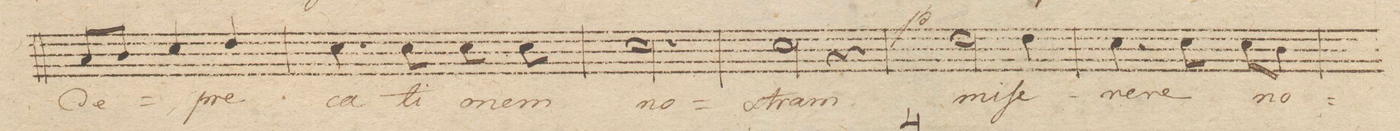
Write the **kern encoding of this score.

**kern	**text	**dynam
*I"Tenore Solo	*	*
*clefC4	*	*
*k[b-e-a-]	*	*
*M3/4	*	*
8G/L	De-	.
8A-/J	.	.
4B-/	.	.
4c/	-pre-	.
=56	=56	=56
4.B-\	-ca-	.
8B-\	-ti-	.
8B-\	-o-	.
8B-\	-nem	.
=57	=57	=57
2.B-\	no-	.
=58	=58	=58
2B-\	-stram	.
4r	.	.
=59	=59	=59
2c\	mi-	p
4c\	-se-	.
=60	=60	=60
4.B-\	-rere	.
8B-\	.	.
8B-\L	no-	.
8A-\J	.	.
=61	=61	=61
*-	*-	*-
